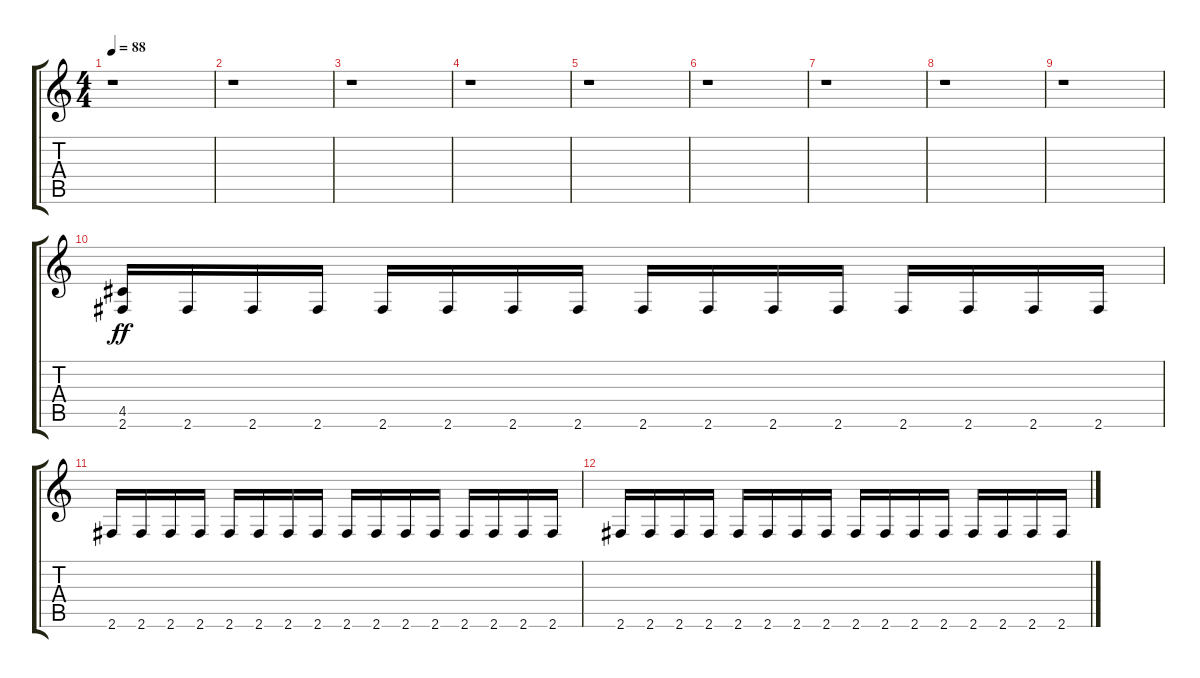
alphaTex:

\track "" {instrument acousticguitarsteel}
\staff {score tabs}
\tuning (E4 B3 G3 D3 A2 E2) {hide}
\ts (4 4)
\tempo 88
\clef g2
\ks c
r.1{dy f} |
r.1 |
r.1 |
r.1 |
r.1 |
r.1 |
r.1 |
r.1 |
r.1 |
(4.5 2.6).16{dy ff} 2.6.16 2.6.16 2.6.16 2.6.16 2.6.16 2.6.16 2.6.16 2.6.16 2.6.16 2.6.16 2.6.16 2.6.16 2.6.16 2.6.16 2.6.16 |
2.6.16 2.6.16 2.6.16 2.6.16 2.6.16 2.6.16 2.6.16 2.6.16 2.6.16 2.6.16 2.6.16 2.6.16 2.6.16 2.6.16 2.6.16 2.6.16 |
2.6.16 2.6.16 2.6.16 2.6.16 2.6.16 2.6.16 2.6.16 2.6.16 2.6.16 2.6.16 2.6.16 2.6.16 2.6.16 2.6.16 2.6.16 2.6.16
